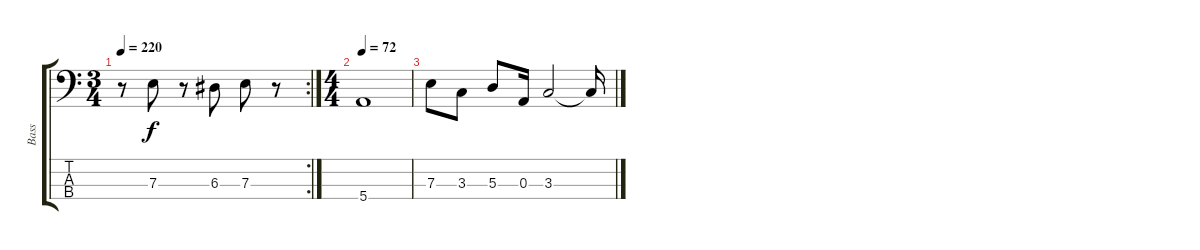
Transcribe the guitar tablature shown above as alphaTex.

\track ("Bass" "Bass") {instrument electricbasspick}
\staff {score tabs}
\tuning (G2 D2 A1 E1) {hide}
\rc 2
\ts (3 4)
\tempo 220
\clef f4
\ks c
r.8{dy f} 7.3.8 r.8 6.3.8 7.3.8 r.8 |
\ts (4 4)
\tempo 72
5.4.1 |
7.3.8 3.3.8 5.3.8 0.3.16 3.3.2 3.3{t}.16
